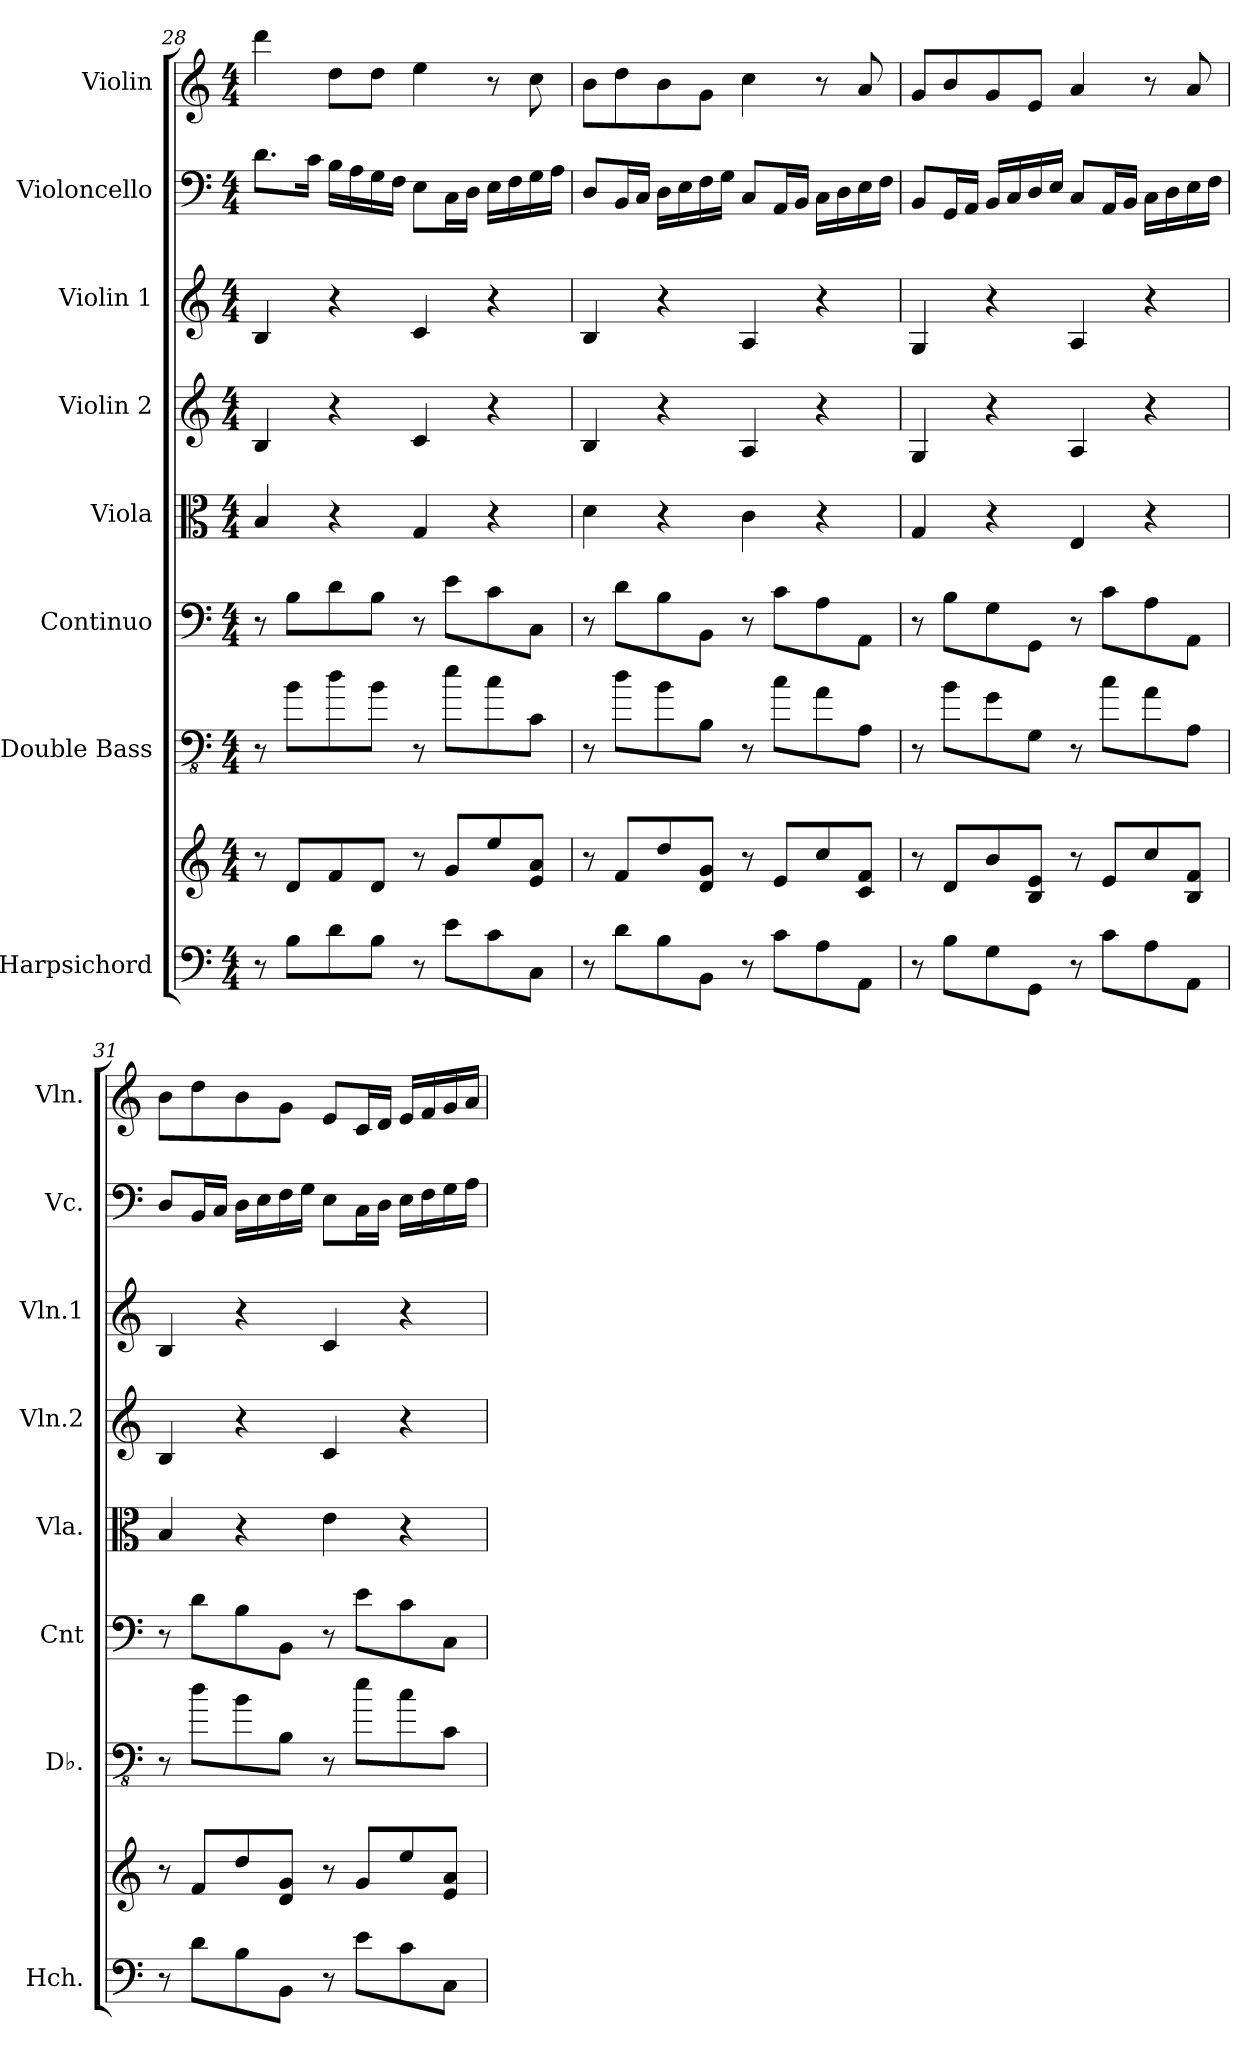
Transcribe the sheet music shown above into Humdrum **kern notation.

**kern	**kern	**kern	**kern	**kern	**kern	**kern	**kern	**kern
*part8	*part8	*part7	*part6	*part5	*part4	*part3	*part2	*part1
*staff9	*staff8	*staff7	*staff6	*staff5	*staff4	*staff3	*staff2	*staff1
*I"Harpsichord	*	*I"Double Bass	*I"Continuo	*I"Viola	*I"Violin 2	*I"Violin 1	*I"Violoncello	*I"Violin
*I'Hch.	*	*I'Db.	*I'Cnt	*I'Vla.	*I'Vln.2	*I'Vln.1	*I'Vc.	*I'Vln.
*clefF4	*clefG2	*clefFv4	*clefF4	*clefC3	*clefG2	*clefG2	*clefF4	*clefG2
*	*	*ITrd7c12	*	*	*	*	*	*
*k[]	*k[]	*k[]	*k[]	*k[]	*k[]	*k[]	*k[]	*k[]
*M4/4	*M4/4	*M4/4	*M4/4	*M4/4	*M4/4	*M4/4	*M4/4	*M4/4
=28	=28	=28	=28	=28	=28	=28	=28	=28
8r	8r	8r	8r	4B/	4B/	4B/	8.d\L	4ddd\
8B\L	8d/L	8BB\L	8B\L	.	.	.	.	.
.	.	.	.	.	.	.	16c\Jk	.
8d\	8f/	8D\	8d\	4r	4r	4r	16B\LL	8dd\L
.	.	.	.	.	.	.	16A\	.
8B\J	8d/J	8BB\J	8B\J	.	.	.	16G\	8dd\J
.	.	.	.	.	.	.	16F\JJ	.
8r	8r	8r	8r	4G/	4c/	4c/	8E\L	4ee\
8e\L	8g/L	8E\L	8e\L	.	.	.	16C\L	.
.	.	.	.	.	.	.	16D\JJ	.
8c\	8ee/	8C\	8c\	4r	4r	4r	16E\LL	8r
.	.	.	.	.	.	.	16F\	.
8C\J	8e/ 8a/J	8CC\J	8C\J	.	.	.	16G\	8cc\
.	.	.	.	.	.	.	16A\JJ	.
!!LO:PB:g=z
=29	=29	=29	=29	=29	=29	=29	=29	=29
8r	8r	8r	8r	4d\	4B/	4B/	8D/L	8b\L
8d\L	8f/L	8D\L	8d\L	.	.	.	16BB/L	8dd\
.	.	.	.	.	.	.	16C/JJ	.
8B\	8dd/	8BB\	8B\	4r	4r	4r	16D\LL	8b\
.	.	.	.	.	.	.	16E\	.
8BB\J	8d/ 8g/J	8BBB\J	8BB\J	.	.	.	16F\	8g\J
.	.	.	.	.	.	.	16G\JJ	.
8r	8r	8r	8r	4c\	4A/	4A/	8C/L	4cc\
8c\L	8e/L	8C\L	8c\L	.	.	.	16AA/L	.
.	.	.	.	.	.	.	16BB/JJ	.
8A\	8cc/	8AA\	8A\	4r	4r	4r	16C\LL	8r
.	.	.	.	.	.	.	16D\	.
8AA\J	8c/ 8f/J	8AAA\J	8AA\J	.	.	.	16E\	8a/
.	.	.	.	.	.	.	16F\JJ	.
=30	=30	=30	=30	=30	=30	=30	=30	=30
8r	8r	8r	8r	4G/	4G/	4G/	8BB/L	8g/L
8B\L	8d/L	8BB\L	8B\L	.	.	.	16GG/L	8b/
.	.	.	.	.	.	.	16AA/JJ	.
8G\	8b/	8GG\	8G\	4r	4r	4r	16BB/LL	8g/
.	.	.	.	.	.	.	16C/	.
8GG\J	8B/ 8e/J	8GGG\J	8GG\J	.	.	.	16D/	8e/J
.	.	.	.	.	.	.	16E/JJ	.
8r	8r	8r	8r	4E/	4A/	4A/	8C/L	4a/
8c\L	8e/L	8C\L	8c\L	.	.	.	16AA/L	.
.	.	.	.	.	.	.	16BB/JJ	.
8A\	8cc/	8AA\	8A\	4r	4r	4r	16C\LL	8r
.	.	.	.	.	.	.	16D\	.
8AA\J	8B/ 8f/J	8AAA\J	8AA\J	.	.	.	16E\	8a/
.	.	.	.	.	.	.	16F\JJ	.
=31	=31	=31	=31	=31	=31	=31	=31	=31
8r	8r	8r	8r	4B/	4B/	4B/	8D/L	8b\L
8d\L	8f/L	8D\L	8d\L	.	.	.	16BB/L	8dd\
.	.	.	.	.	.	.	16C/JJ	.
8B\	8dd/	8BB\	8B\	4r	4r	4r	16D\LL	8b\
.	.	.	.	.	.	.	16E\	.
8BB\J	8d/ 8g/J	8BBB\J	8BB\J	.	.	.	16F\	8g\J
.	.	.	.	.	.	.	16G\JJ	.
8r	8r	8r	8r	4e\	4c/	4c/	8E\L	8e/L
8e\L	8g/L	8E\L	8e\L	.	.	.	16C\L	16c/L
.	.	.	.	.	.	.	16D\JJ	16d/JJ
8c\	8ee/	8C\	8c\	4r	4r	4r	16E\LL	16e/LL
.	.	.	.	.	.	.	16F\	16f/
8C\J	8e/ 8a/J	8CC\J	8C\J	.	.	.	16G\	16g/
.	.	.	.	.	.	.	16A\JJ	16a/JJ
=	=	=	=	=	=	=	=	=
*-	*-	*-	*-	*-	*-	*-	*-	*-
